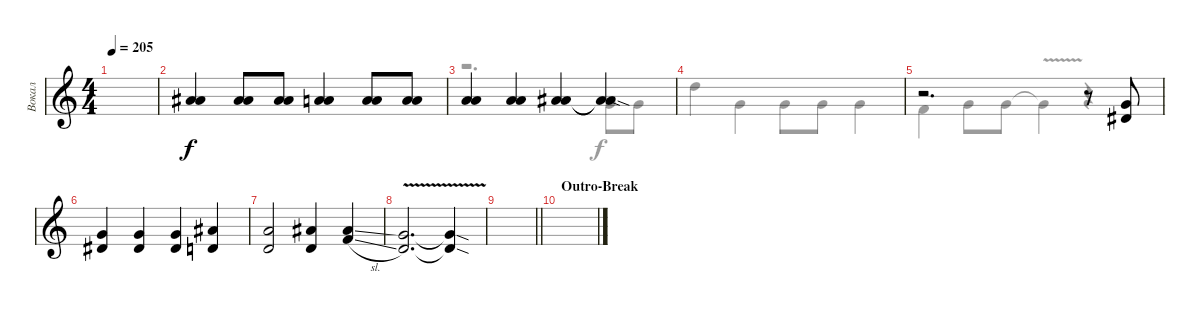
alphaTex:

\track ("Вокал" "Вокал") {instrument trumpet}
\staff {score}
\tuning (E4 B3 G3 D3 A2 E2) {hide}
\voice
\ts (4 4)
\tempo 205
\clef g2
\ks aminor
|
(6.1 11.2).4 (6.1 11.2).8 (6.1 11.2).8 (5.1 10.2).4 (5.1 10.2).8 (5.1 10.2).8 |
(5.1 10.2).4 (5.1 10.2).4 (6.1 11.2).4 (6.1{sod t} 11.2{sod t}).4 |
|
r.2{d} r.8 (3.1 4.2).8 |
(3.1 4.2).4 (3.1 4.2).4 (3.1 4.2).4 (6.1 3.2).4 |
(5.1 3.2).2 (6.1 3.2).4 (6.1{sl} 6.2{sl}).4 |
(3.1{v} 3.2).2{d} (3.1{sod t} 3.2{sod t}).4 |
\barLineRight lightlight
|
\section ("" "Outro-Break")
|
|
|
|
|
|
\voice
\clef g2
\ottava regular
\simile none
\ks aminor
|
|
r.2{d} 3.1.8 3.1.8 |
10.1.4 3.1.4 3.1.8 3.1.8 3.1.4 |
1.1.4 3.1.8 3.1.8 3.1{v t}.4 r.4 |
|
|
|
\barLineRight lightlight
|
|
|
|
|
|
|
